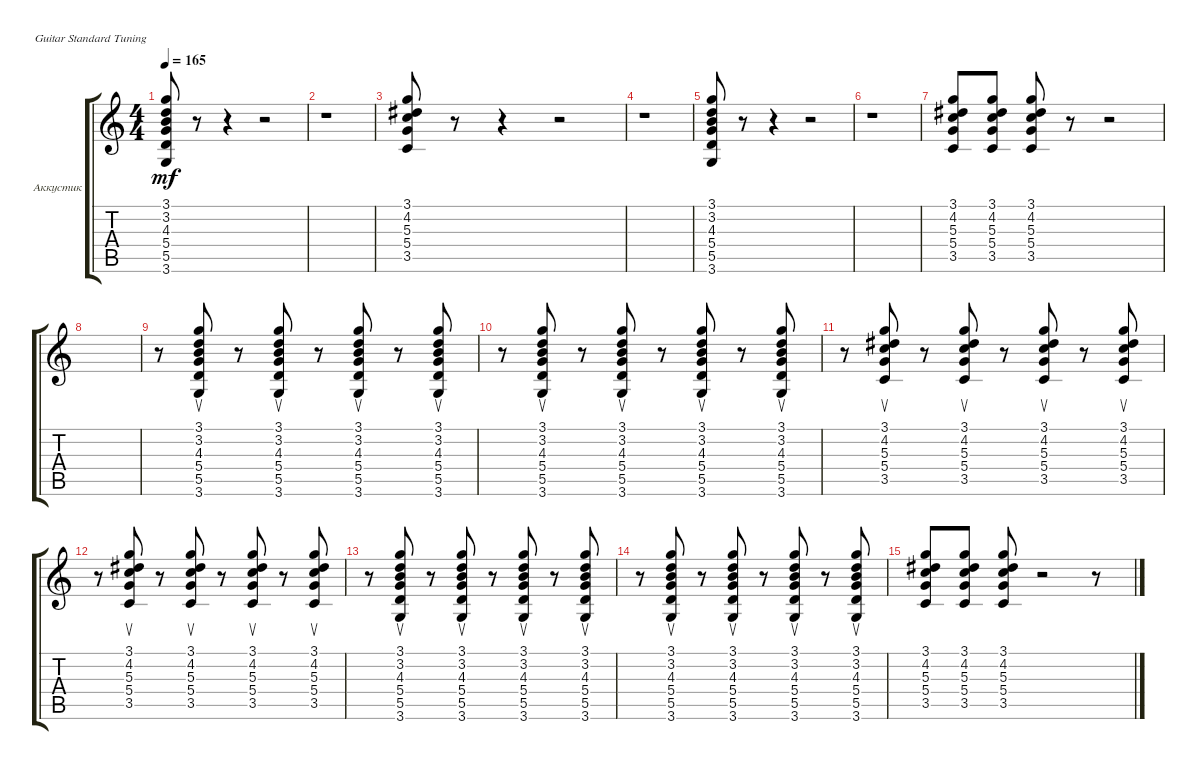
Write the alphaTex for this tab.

\defaultSystemsLayout 4
\bracketExtendMode groupsimilarinstruments
\firstSystemTrackNameOrientation horizontal
\otherSystemsTrackNameOrientation horizontal
\track ("Акустическая гитара" "Аккустик") {instrument acousticguitarsteel}
\staff {score tabs}
\tuning (E4 B3 G3 D3 A2 E2)
\ts (4 4)
\tempo 165
\clef g2
\ks c
(3.6 5.5 5.4 4.3 3.2 3.1).8{dy mf} r.8 r.4 r.2 |
r.1 |
(3.5 5.4 5.3 4.2 3.1).8 r.8 r.4 r.2 |
r.1 |
(3.6 5.5 5.4 4.3 3.2 3.1).8 r.8 r.4 r.2 |
r.1 |
(3.5 5.4 5.3 4.2 3.1).8 (3.5 5.4 5.3 4.2 3.1).8 (3.5 5.4 5.3 4.2 3.1).8 r.8 r.2 |
|
r.8 (3.6 5.5 5.4 4.3 3.2 3.1).8{su} r.8 (3.6 5.5 5.4 4.3 3.2 3.1).8{su} r.8 (3.6 5.5 5.4 4.3 3.2 3.1).8{su} r.8 (3.6 5.5 5.4 4.3 3.2 3.1).8{su} |
r.8 (3.6 5.5 5.4 4.3 3.2 3.1).8{su} r.8 (3.6 5.5 5.4 4.3 3.2 3.1).8{su} r.8 (3.6 5.5 5.4 4.3 3.2 3.1).8{su} r.8 (3.6 5.5 5.4 4.3 3.2 3.1).8{su} |
r.8 (3.5 5.4 5.3 4.2 3.1).8{su} r.8 (3.5 5.4 5.3 4.2 3.1).8{su} r.8 (3.5 5.4 5.3 4.2 3.1).8{su} r.8 (3.5 5.4 5.3 4.2 3.1).8{su} |
r.8 (3.5 5.4 5.3 4.2 3.1).8{su} r.8 (3.5 5.4 5.3 4.2 3.1).8{su} r.8 (3.5 5.4 5.3 4.2 3.1).8{su} r.8 (3.5 5.4 5.3 4.2 3.1).8{su} |
r.8 (3.6 5.5 5.4 4.3 3.2 3.1).8{su} r.8 (3.6 5.5 5.4 4.3 3.2 3.1).8{su} r.8 (3.6 5.5 5.4 4.3 3.2 3.1).8{su} r.8 (3.6 5.5 5.4 4.3 3.2 3.1).8{su} |
r.8 (3.6 5.5 5.4 4.3 3.2 3.1).8{su} r.8 (3.6 5.5 5.4 4.3 3.2 3.1).8{su} r.8 (3.6 5.5 5.4 4.3 3.2 3.1).8{su} r.8 (3.6 5.5 5.4 4.3 3.2 3.1).8{su} |
(3.5 5.4 5.3 4.2 3.1).8 (3.5 5.4 5.3 4.2 3.1).8 (3.5 5.4 5.3 4.2 3.1).8 r.2 r.8
